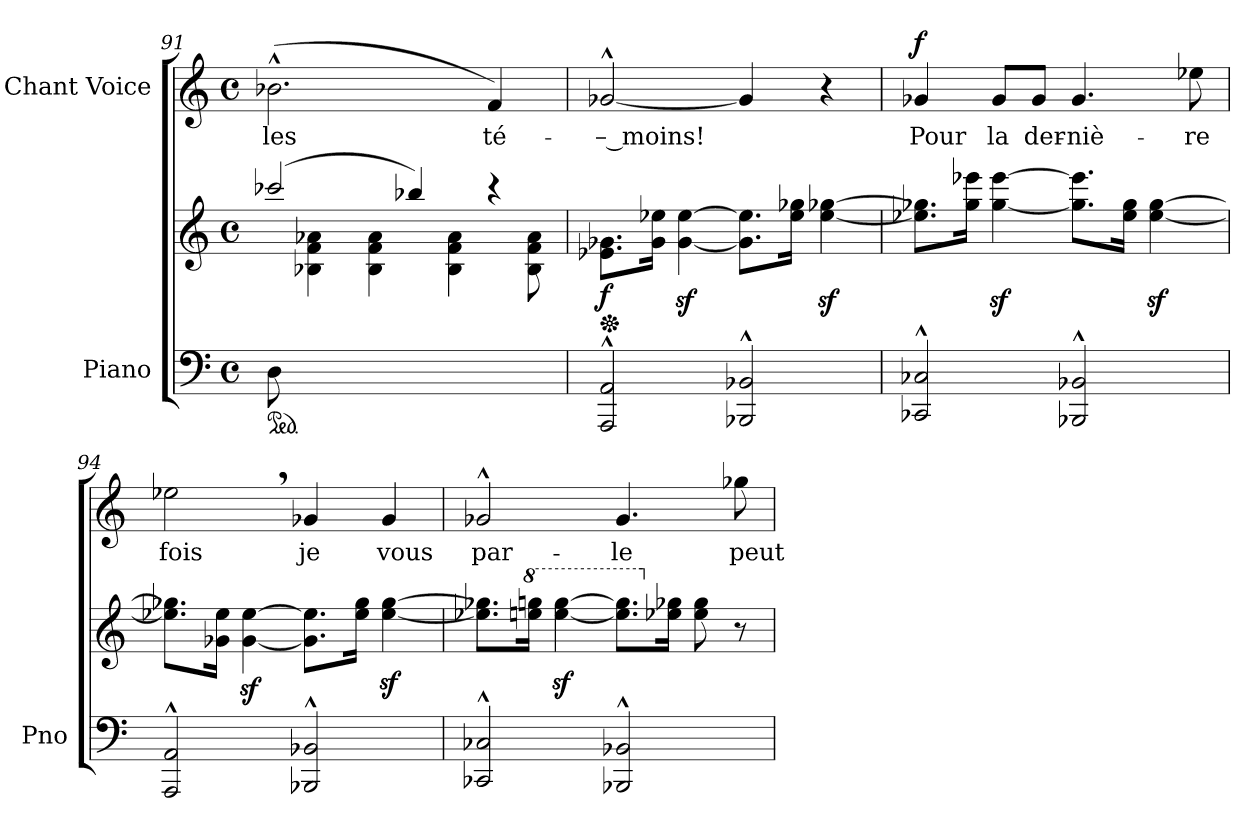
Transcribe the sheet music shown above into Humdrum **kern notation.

**kern	**kern	**dynam	**kern	**text	**dynam
*part2	*part2	*part2	*part1	*part1	*part1
*staff3	*staff2	*staff2/3	*staff1	*staff1	*staff1
*I"Piano	*	*	*I"Chant Voice	*	*
*I'Pno	*	*	*	*	*
*clefF4	*clefG2	*	*clefG2	*	*
*k[]	*k[]	*	*k[]	*	*
*M4/4	*M4/4	*	*M4/4	*	*
*met(c)	*met(c)	*	*met(c)	*	*
*ped	*	*	*	*	*
=91	=91	=91	=91	=91	=91
*	*^	*	*	*	*
!	!	!	!	!	!LO:LY:b	!
8D\	(>2ccc-X/	8ryy	.	(2.b-X^^\	les	.
2..ryy	.	4B-X\ 4f\ 4a-X\	.	.	.	.
.	.	4B-\ 4f\ 4a-\	.	.	.	.
.	4bb-X/)	.	.	.	.	.
.	.	4B-\ 4f\ 4a-\	.	.	.	.
!	!	!	!	!	!LO:LY:b	!
.	4r	.	.	4f/)	té-	.
.	.	8B-\ 8f\ 8a-\	.	.	.	.
*	*v	*v	*	*	*	*
!!LO:PB:g=z
=92	=92	=92	=92	=92	=92
*	*Xped	*	*	*	*
*	*^	*	*	*	*
!	!	!	!LO:DY:b	!	!LO:LY:b	!
*	*v	*v	*	*	*	*
2AAA/^^ 2AA/^^	8.e-X\ 8.g-X\L	f	[2g-X^^/	-– moins!	.
.	16g-\ 16ee-X\Jk	.	.	.	.
.	[4g-\z< [4ee-\z<	.	.	.	.
2BBB-X/^^ 2BB-X/^^	8.g-\] 8.ee-\]L	.	4g-/]	.	.
.	16ee-\ 16gg-X\Jk	.	.	.	.
.	[4ee-\z< [4gg-X\z<	.	4r	.	.
=93	=93	=93	=93	=93	=93
!	!	!	!	!LO:LY:b	!LO:DY:a
2CC-X/^^ 2C-X/^^	8.ee-X\] 8.gg-X\]L	.	4g-X/	Pour	f
.	16gg-\ 16eee-X\Jk	.	.	.	.
!	!	!	!	!LO:LY:b	!
.	[4gg-\z< [4eee-\z<	.	8g-/L	la	.
!	!	!	!	!LO:LY:b	!
.	.	.	8g-/J	der-	.
!	!	!	!	!LO:LY:b	!
2BBB-X/^^ 2BB-X/^^	8.gg-\] 8.eee-\]L	.	4.g-/	-niè-	.
.	16ee-\ 16gg-\Jk	.	.	.	.
.	[4ee-\z< [4gg-\z<	.	.	.	.
!	!	!	!	!LO:LY:b	!
.	.	.	8ee-X\	-re	.
=94	=94	=94	=94	=94	=94
!	!	!	!	!LO:LY:b	!
2AAA/^^ 2AA/^^	8.ee-X\] 8.gg-X\]L	.	2ee-X,\	fois	.
.	16g-X\ 16ee-\Jk	.	.	.	.
.	[4g-\z< [4ee-\z<	.	.	.	.
!	!	!	!	!LO:LY:b	!
2BBB-X/^^ 2BB-X/^^	8.g-\] 8.ee-\]L	.	4g-X/	je	.
.	16ee-\ 16gg-\Jk	.	.	.	.
!	!	!	!	!LO:LY:b	!
.	[4ee-\z< [4gg-\z<	.	4g-/	vous	.
=95	=95	=95	=95	=95	=95
!	!	!	!	!LO:LY:b	!
2CC-X/^^ 2C-X/^^	8.ee-X\] 8.gg-X\]L	.	2g-X^^/	par-	.
*	*8va	*	*	*	*
.	16eeen\ 16gggn\Jk	.	.	.	.
.	[4eee\z< [4ggg\z<	.	.	.	.
!	!	!	!	!LO:LY:b	!
2BBB-X/^^ 2BB-X/^^	8.eee\] 8.ggg\]L	.	4.g-/	-le	.
*	*X8va	*	*	*	*
.	16ee-X\ 16gg-X\Jk	.	.	.	.
.	8ee-\ 8gg-\	.	.	.	.
!	!	!	!	!LO:LY:b	!
.	8r	.	8gg-X\	peut-	.
=	=	=	=	=	=
*-	*-	*-	*-	*-	*-
